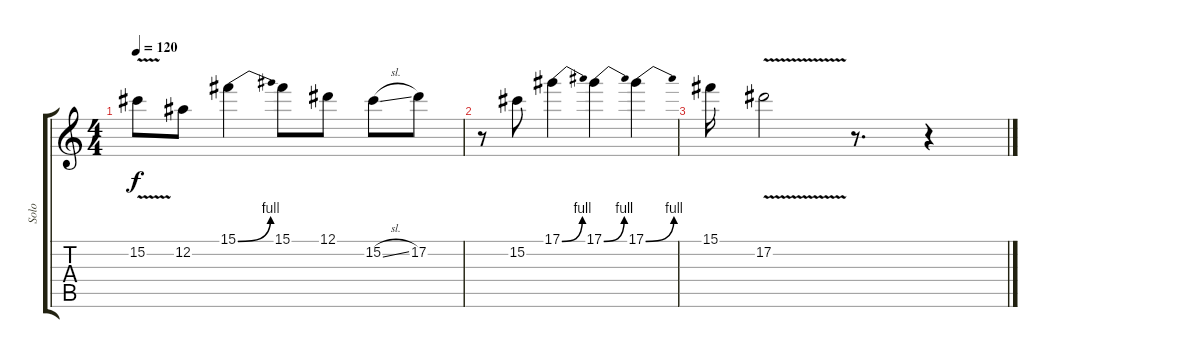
\track ("Solo" "Solo") {instrument distortionguitar}
\staff {score tabs}
\tuning (Eb4 Bb3 Gb3 Db3 Ab2 Db2) {hide}
\ts (4 4)
\tempo 120
\clef g2
\ks c
15.2{v}.8{dy f} 12.2.8 15.1{be (bend 0 0 60 4)}.4 15.1.8 12.1.8 15.2{sl}.8 17.2.8 |
r.8 15.2.8 17.1{be (bend 0 0 60 4)}.4 17.1{be (bend 0 0 60 4)}.4 17.1{be (bend 0 0 60 4)}.4 |
15.1.16 17.2{v}.2 r.8{d} r.4
